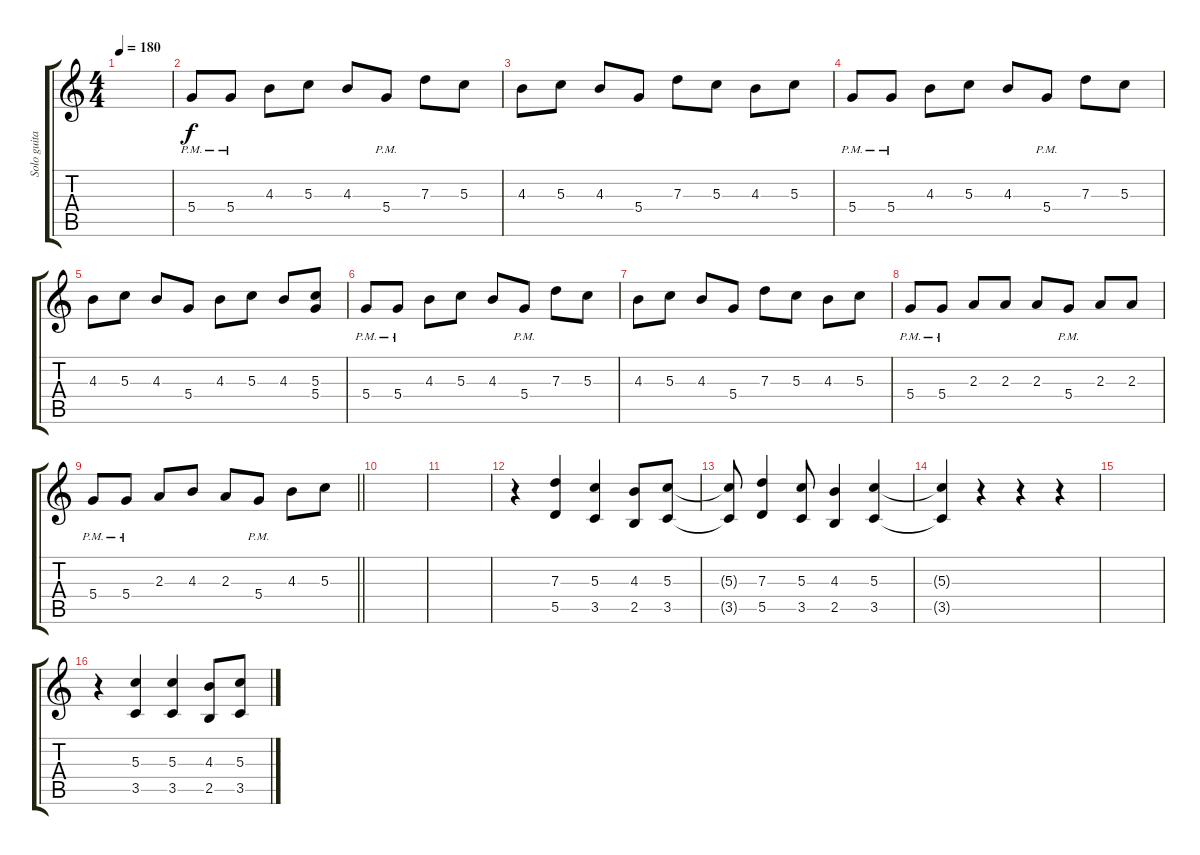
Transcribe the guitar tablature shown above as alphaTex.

\track ("Solo guitar" "Solo guita") {instrument distortionguitar}
\staff {score tabs}
\tuning (E4 B3 G3 D3 A2 E2) {hide}
\ts (4 4)
\tempo 180
\clef g2
\ks c
|
5.4{pm}.8 5.4{pm}.8 4.3.8 5.3.8 4.3.8 5.4{pm}.8 7.3.8 5.3.8 |
4.3.8 5.3.8 4.3.8 5.4.8 7.3.8 5.3.8 4.3.8 5.3.8 |
5.4{pm}.8 5.4{pm}.8 4.3.8 5.3.8 4.3.8 5.4{pm}.8 7.3.8 5.3.8 |
4.3.8 5.3.8 4.3.8 5.4.8 4.3.8 5.3.8 4.3.8 (5.3 5.4).8 |
5.4{pm}.8 5.4{pm}.8 4.3.8 5.3.8 4.3.8 5.4{pm}.8 7.3.8 5.3.8 |
4.3.8 5.3.8 4.3.8 5.4.8 7.3.8 5.3.8 4.3.8 5.3.8 |
5.4{pm}.8 5.4{pm}.8 2.3.8 2.3.8 2.3.8 5.4{pm}.8 2.3.8 2.3.8 |
\barLineRight lightlight
5.4{pm}.8 5.4{pm}.8 2.3.8 4.3.8 2.3.8 5.4{pm}.8 4.3.8 5.3.8 |
|
|
r.4 (7.3 5.5).4 (5.3 3.5).4 (4.3 2.5).8 (5.3 3.5).8 |
(5.3{t} 3.5{t}).8 (7.3 5.5).4 (5.3 3.5).8 (4.3 2.5).4 (5.3 3.5).4 |
(5.3{t} 3.5{t}).4 r.4 r.4 r.4 |
|
r.4 (5.3 3.5).4 (5.3 3.5).4 (4.3 2.5).8 (5.3 3.5).8
